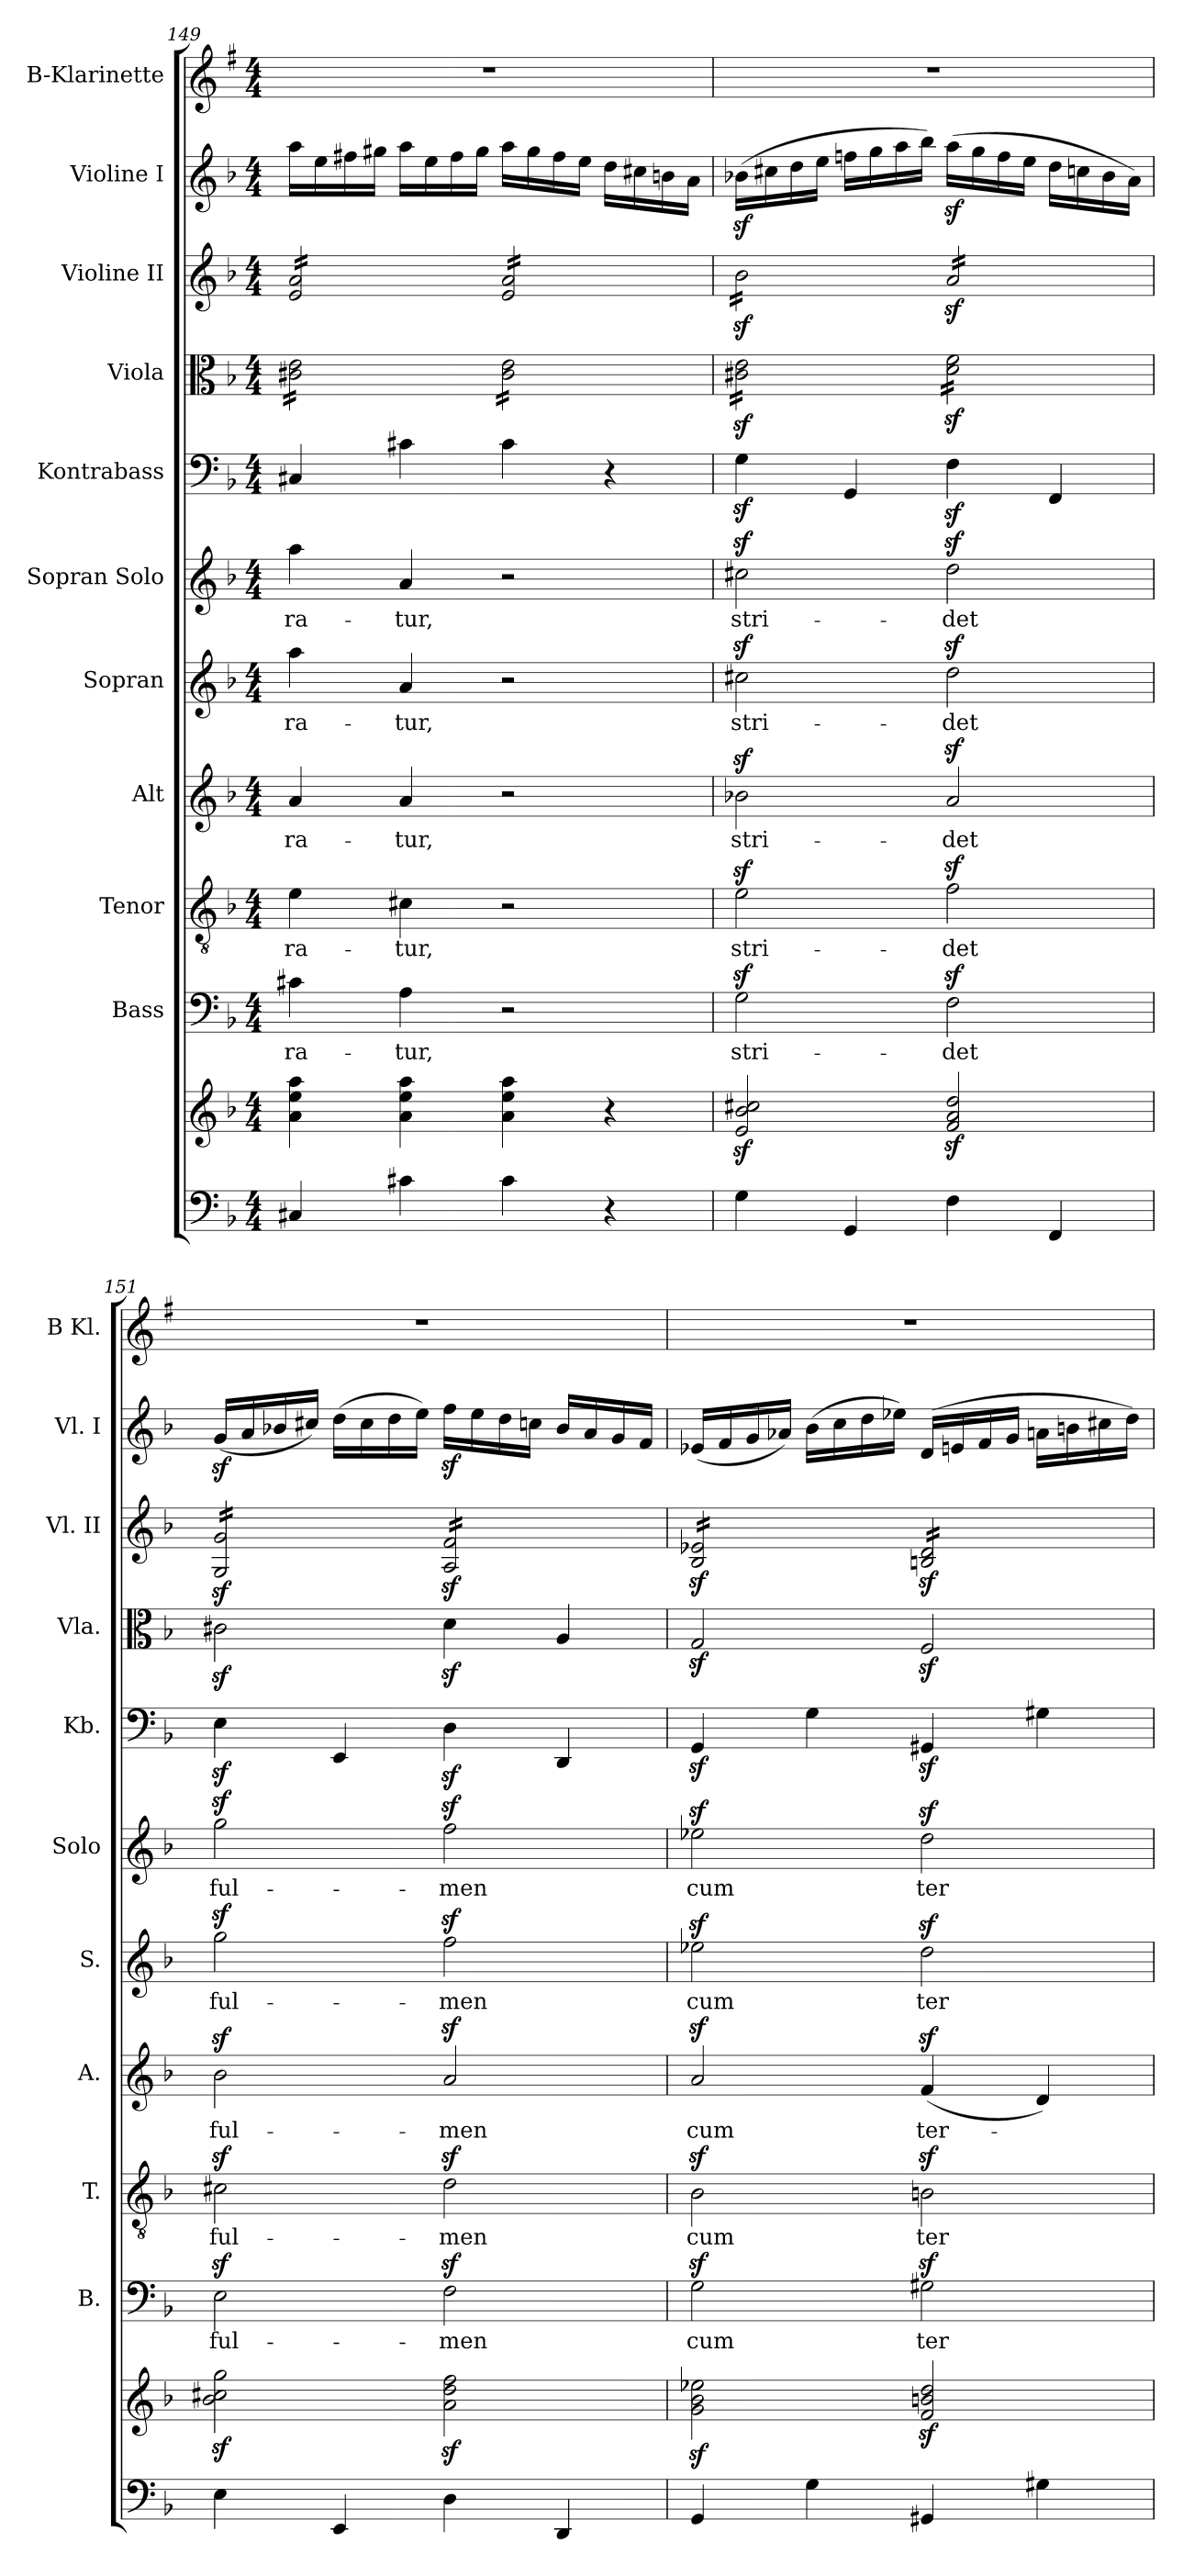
**kern	**kern	**kern	**text	**kern	**text	**kern	**text	**kern	**text	**kern	**text	**kern	**kern	**kern	**kern	**kern
*part11	*part11	*part10	*part10	*part9	*part9	*part8	*part8	*part7	*part7	*part6	*part6	*part5	*part4	*part3	*part2	*part1
*staff12	*staff11	*staff10	*staff10	*staff9	*staff9	*staff8	*staff8	*staff7	*staff7	*staff6	*staff6	*staff5	*staff4	*staff3	*staff2	*staff1
*	*	*I"Bass	*	*I"Tenor	*	*I"Alt	*	*I"Sopran	*	*I"Sopran Solo	*	*I"Kontrabass	*I"Viola	*I"Violine II	*I"Violine I	*I"B-Klarinette
*	*	*I'B.	*	*I'T.	*	*I'A.	*	*I'S.	*	*I'Solo	*	*I'Kb.	*I'Vla.	*I'Vl. II	*I'Vl. I	*I'B Kl.
!!LO:PB:g=z
*clefF4	*clefG2	*clefF4	*	*clefGv2	*	*clefG2	*	*clefG2	*	*clefG2	*	*clefF4	*clefC3	*clefG2	*clefG2	*clefG2
*	*	*	*	*	*	*	*	*	*	*	*	*ITrd7c12	*	*	*	*ITrd1c2
*k[b-]	*k[b-]	*k[b-]	*	*k[b-]	*	*k[b-]	*	*k[b-]	*	*k[b-]	*	*k[b-]	*k[b-]	*k[b-]	*k[b-]	*k[b-]
*F:	*F:	*F:	*	*F:	*	*F:	*	*F:	*	*F:	*	*F:	*F:	*F:	*F:	*F:
*M4/4	*M4/4	*M4/4	*	*M4/4	*	*M4/4	*	*M4/4	*	*M4/4	*	*M4/4	*M4/4	*M4/4	*M4/4	*M4/4
=149	=149	=149	=149	=149	=149	=149	=149	=149	=149	=149	=149	=149	=149	=149	=149	=149
!	!	!	!LO:LY:b	!	!LO:LY:b	!	!LO:LY:b	!	!LO:LY:b	!	!LO:LY:b	!	!	!	!	!
*	*	*	*	*	*	*	*	*	*	*	*	*	*tremolo	*	*	*
*	*	*	*	*	*	*	*	*	*	*	*	*	*	*tremolo	*	*
4C#X/	4a\ 4ee\ 4aa\	4c#X\	-ra-	4e\	-ra-	4a/	-ra-	4aa\	-ra-	4aa\	-ra-	4CC#X/	16c#X\ 16e\LL	16e/ 16a/LL	16aa\LL	1r
.	.	.	.	.	.	.	.	.	.	.	.	.	16c#X\ 16e\	16e/ 16a/	16ee\	.
.	.	.	.	.	.	.	.	.	.	.	.	.	16c#X\ 16e\	16e/ 16a/	16ff#X\	.
.	.	.	.	.	.	.	.	.	.	.	.	.	16c#X\ 16e\	16e/ 16a/	16gg#X\JJ	.
!	!	!	!LO:LY:b	!	!LO:LY:b	!	!LO:LY:b	!	!LO:LY:b	!	!LO:LY:b	!	!	!	!	!
4c#X\	4a\ 4ee\ 4aa\	4A\	-tur,	4c#X\	-tur,	4a/	-tur,	4a/	-tur,	4a/	-tur,	4C#X\	16c#X\ 16e\	16e/ 16a/	16aa\LL	.
.	.	.	.	.	.	.	.	.	.	.	.	.	16c#X\ 16e\	16e/ 16a/	16ee\	.
.	.	.	.	.	.	.	.	.	.	.	.	.	16c#X\ 16e\	16e/ 16a/	16ff#\	.
.	.	.	.	.	.	.	.	.	.	.	.	.	16c#X\ 16e\JJ	16e/ 16a/JJ	16gg#\JJ	.
4c#\	4a\ 4ee\ 4aa\	2r	.	2r	.	2r	.	2r	.	2r	.	4C#\	16c#\ 16e\LL	16e/ 16a/LL	16aa\LL	.
.	.	.	.	.	.	.	.	.	.	.	.	.	16c#\ 16e\	16e/ 16a/	16gg#\	.
.	.	.	.	.	.	.	.	.	.	.	.	.	16c#\ 16e\	16e/ 16a/	16ff#\	.
.	.	.	.	.	.	.	.	.	.	.	.	.	16c#\ 16e\	16e/ 16a/	16ee\JJ	.
4r	4r	.	.	.	.	.	.	.	.	.	.	4r	16c#\ 16e\	16e/ 16a/	16dd\LL	.
.	.	.	.	.	.	.	.	.	.	.	.	.	16c#\ 16e\	16e/ 16a/	16cc#X\	.
.	.	.	.	.	.	.	.	.	.	.	.	.	16c#\ 16e\	16e/ 16a/	16bn\	.
.	.	.	.	.	.	.	.	.	.	.	.	.	16c#\ 16e\JJ	16e/ 16a/JJ	16a\JJ	.
=150	=150	=150	=150	=150	=150	=150	=150	=150	=150	=150	=150	=150	=150	=150	=150	=150
!	!	!	!LO:LY:b	!	!LO:LY:b	!	!LO:LY:b	!	!LO:LY:b	!	!LO:LY:b	!	!	!	!	!
4G\	2e/z< 2b-/z< 2cc#X/z<	2Gz>\	stri-	2ez>\	stri-	2b-Xz>\	stri-	2cc#Xz>\	stri-	2cc#Xz>\	stri-	4GGz<\	16c#X\z< 16e\z<LL	16b-z<\LL	(>16b-Xz<\LL	1r
.	.	.	.	.	.	.	.	.	.	.	.	.	16c#X\z< 16e\z<	16b-z<\	16cc#X\	.
.	.	.	.	.	.	.	.	.	.	.	.	.	16c#X\z< 16e\z<	16b-z<\	16dd\	.
.	.	.	.	.	.	.	.	.	.	.	.	.	16c#X\z< 16e\z<	16b-z<\	16ee\JJ	.
4GG/	.	.	.	.	.	.	.	.	.	.	.	4GGG/	16c#X\z< 16e\z<	16b-z<\	16ffn\LL	.
.	.	.	.	.	.	.	.	.	.	.	.	.	16c#X\z< 16e\z<	16b-z<\	16gg\	.
.	.	.	.	.	.	.	.	.	.	.	.	.	16c#X\z< 16e\z<	16b-z<\	16aa\	.
.	.	.	.	.	.	.	.	.	.	.	.	.	16c#X\z< 16e\z<JJ	16b-z<\JJ	16bb-\JJ)	.
!	!	!	!LO:LY:b	!	!LO:LY:b	!	!LO:LY:b	!	!LO:LY:b	!	!LO:LY:b	!	!	!	!	!
4F\	2f/z< 2a/z< 2dd/z<	2Fz>\	-det	2fz>\	-det	2az>/	-det	2ddz>\	-det	2ddz>\	-det	4FFz<\	16d\z< 16f\z<LL	16az</LL	(>16aaz<\LL	.
.	.	.	.	.	.	.	.	.	.	.	.	.	16d\z< 16f\z<	16az</	16gg\	.
.	.	.	.	.	.	.	.	.	.	.	.	.	16d\z< 16f\z<	16az</	16ff\	.
.	.	.	.	.	.	.	.	.	.	.	.	.	16d\z< 16f\z<	16az</	16ee\JJ	.
4FF/	.	.	.	.	.	.	.	.	.	.	.	4FFF/	16d\z< 16f\z<	16az</	16dd\LL	.
.	.	.	.	.	.	.	.	.	.	.	.	.	16d\z< 16f\z<	16az</	16ccn\	.
.	.	.	.	.	.	.	.	.	.	.	.	.	16d\z< 16f\z<	16az</	16b-\	.
.	.	.	.	.	.	.	.	.	.	.	.	.	16d\z< 16f\z<JJ	16az</JJ	16a\JJ)	.
*	*	*	*	*	*	*	*	*	*	*	*	*	*Xtremolo	*	*	*
=151	=151	=151	=151	=151	=151	=151	=151	=151	=151	=151	=151	=151	=151	=151	=151	=151
!	!	!	!LO:LY:b	!	!LO:LY:b	!	!LO:LY:b	!	!LO:LY:b	!	!LO:LY:b	!	!	!	!	!
4E\	2b-\z< 2cc#X\z< 2gg\z<	2Ez>\	ful-	2c#Xz>\	ful-	2b-z>\	ful-	2ggz>\	ful-	2ggz>\	ful-	4EEz<\	2c#Xz<\	16G/z< 16g/z<LL	(<16gz</LL	1r
.	.	.	.	.	.	.	.	.	.	.	.	.	.	16G/z< 16g/z<	16a/	.
.	.	.	.	.	.	.	.	.	.	.	.	.	.	16G/z< 16g/z<	16b-X/	.
.	.	.	.	.	.	.	.	.	.	.	.	.	.	16G/z< 16g/z<	16cc#X/JJ)	.
4EE/	.	.	.	.	.	.	.	.	.	.	.	4EEE/	.	16G/z< 16g/z<	(>16dd\LL	.
.	.	.	.	.	.	.	.	.	.	.	.	.	.	16G/z< 16g/z<	16cc#\	.
.	.	.	.	.	.	.	.	.	.	.	.	.	.	16G/z< 16g/z<	16dd\	.
.	.	.	.	.	.	.	.	.	.	.	.	.	.	16G/z< 16g/z<JJ	16ee\JJ)	.
!	!	!	!LO:LY:b	!	!LO:LY:b	!	!LO:LY:b	!	!LO:LY:b	!	!LO:LY:b	!	!	!	!	!
4D\	2a\z< 2dd\z< 2ff\z<	2Fz>\	-men	2dz>\	-men	2az>/	-men	2ffz>\	-men	2ffz>\	-men	4DDz<\	4dz<\	16A/z< 16f/z<LL	16ffz<\LL	.
.	.	.	.	.	.	.	.	.	.	.	.	.	.	16A/z< 16f/z<	16ee\	.
.	.	.	.	.	.	.	.	.	.	.	.	.	.	16A/z< 16f/z<	16dd\	.
.	.	.	.	.	.	.	.	.	.	.	.	.	.	16A/z< 16f/z<	16ccn\JJ	.
4DD/	.	.	.	.	.	.	.	.	.	.	.	4DDD/	4A/	16A/z< 16f/z<	16b-/LL	.
.	.	.	.	.	.	.	.	.	.	.	.	.	.	16A/z< 16f/z<	16a/	.
.	.	.	.	.	.	.	.	.	.	.	.	.	.	16A/z< 16f/z<	16g/	.
.	.	.	.	.	.	.	.	.	.	.	.	.	.	16A/z< 16f/z<JJ	16f/JJ	.
!!LO:PB:g=z
=152	=152	=152	=152	=152	=152	=152	=152	=152	=152	=152	=152	=152	=152	=152	=152	=152
!	!	!	!LO:LY:b	!	!LO:LY:b	!	!LO:LY:b	!	!LO:LY:b	!	!LO:LY:b	!	!	!	!	!
4GG/	2g\z< 2b-\z< 2ee-X\z<	2Gz>\	cum	2B-z>\	cum	2az>/	cum	2ee-Xz>\	cum	2ee-Xz>\	cum	4GGGz</	2Gz</	16B-/z< 16e-X/z<LL	(<16e-X/LL	1r
.	.	.	.	.	.	.	.	.	.	.	.	.	.	16B-/z< 16e-X/z<	16f/	.
.	.	.	.	.	.	.	.	.	.	.	.	.	.	16B-/z< 16e-X/z<	16g/	.
.	.	.	.	.	.	.	.	.	.	.	.	.	.	16B-/z< 16e-X/z<	16a-X/JJ)	.
4G\	.	.	.	.	.	.	.	.	.	.	.	4GG\	.	16B-/z< 16e-X/z<	(>16b-\LL	.
.	.	.	.	.	.	.	.	.	.	.	.	.	.	16B-/z< 16e-X/z<	16cc\	.
.	.	.	.	.	.	.	.	.	.	.	.	.	.	16B-/z< 16e-X/z<	16dd\	.
.	.	.	.	.	.	.	.	.	.	.	.	.	.	16B-/z< 16e-X/z<JJ	16ee-X\JJ)	.
!	!	!	!LO:LY:b	!	!LO:LY:b	!	!LO:LY:b	!	!LO:LY:b	!	!LO:LY:b	!	!	!	!	!
4GG#X/	2f/z< 2bn/z< 2dd/z<	2G#Xz>\	ter-	2Bnz>\	ter-	(<4fz>/	ter-	2ddz>\	ter-	2ddz>\	ter-	4GGG#Xz</	2Fz</	16Bn/z< 16d/z<LL	(>16d/LL	.
.	.	.	.	.	.	.	.	.	.	.	.	.	.	16Bn/z< 16d/z<	16en/	.
.	.	.	.	.	.	.	.	.	.	.	.	.	.	16Bn/z< 16d/z<	16f/	.
.	.	.	.	.	.	.	.	.	.	.	.	.	.	16Bn/z< 16d/z<	16g/JJ	.
4G#X\	.	.	.	.	.	4d/)	.	.	.	.	.	4GG#X\	.	16Bn/z< 16d/z<	16an\LL	.
.	.	.	.	.	.	.	.	.	.	.	.	.	.	16Bn/z< 16d/z<	16bn\	.
.	.	.	.	.	.	.	.	.	.	.	.	.	.	16Bn/z< 16d/z<	16cc#X\	.
.	.	.	.	.	.	.	.	.	.	.	.	.	.	16Bn/z< 16d/z<JJ	16dd\JJ)	.
*	*	*	*	*	*	*	*	*	*	*	*	*	*	*Xtremolo	*	*
=	=	=	=	=	=	=	=	=	=	=	=	=	=	=	=	=
*-	*-	*-	*-	*-	*-	*-	*-	*-	*-	*-	*-	*-	*-	*-	*-	*-
